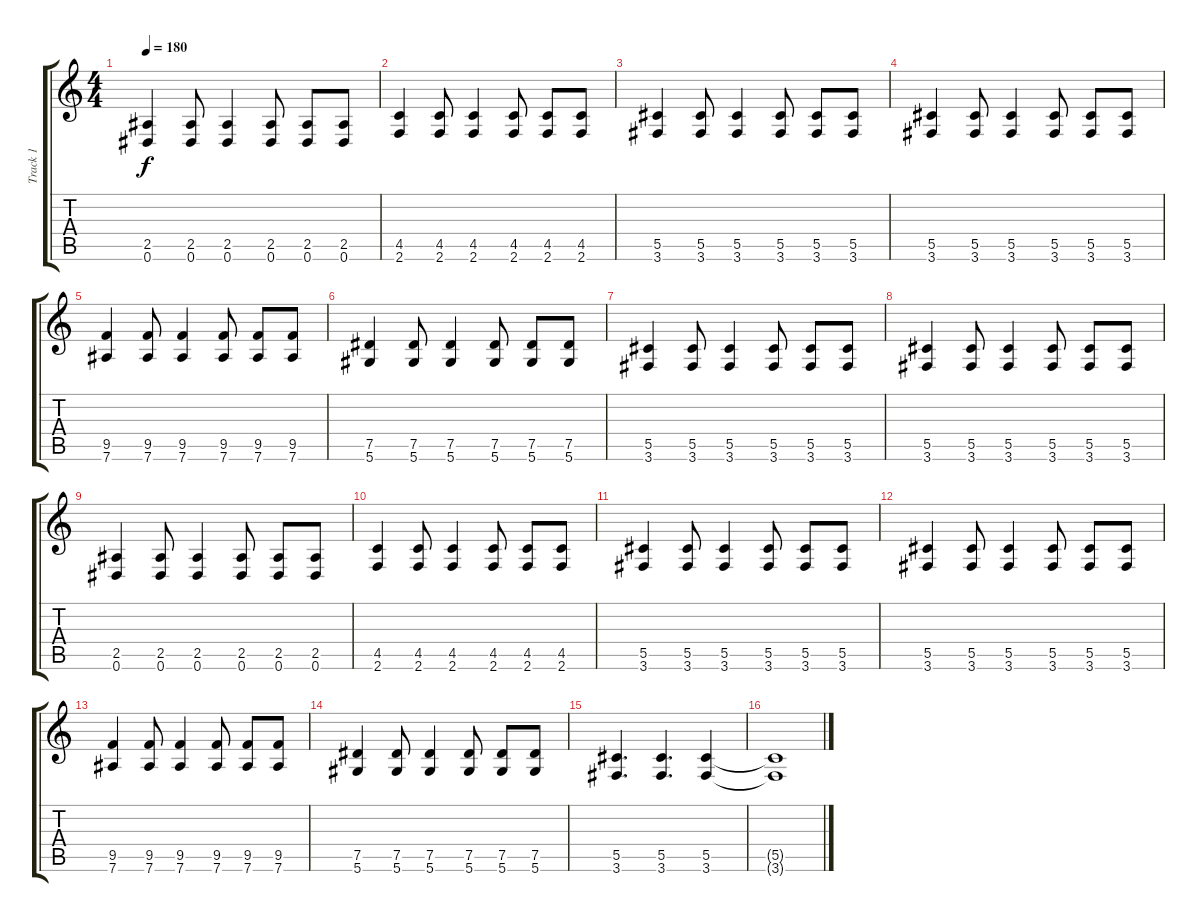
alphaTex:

\track ("Track 1" "Track 1") {instrument distortionguitar}
\staff {score tabs}
\tuning (Eb4 Bb3 Gb3 Db3 Ab2 Eb2) {hide}
\ts (4 4)
\tempo 180
\clef g2
\ks c
(2.5 0.6).4{dy f} (2.5 0.6).8 (2.5 0.6).4 (2.5 0.6).8 (2.5 0.6).8 (2.5 0.6).8 |
(4.5 2.6).4 (4.5 2.6).8 (4.5 2.6).4 (4.5 2.6).8 (4.5 2.6).8 (4.5 2.6).8 |
(5.5 3.6).4 (5.5 3.6).8 (5.5 3.6).4 (5.5 3.6).8 (5.5 3.6).8 (5.5 3.6).8 |
(5.5 3.6).4 (5.5 3.6).8 (5.5 3.6).4 (5.5 3.6).8 (5.5 3.6).8 (5.5 3.6).8 |
(9.5 7.6).4 (9.5 7.6).8 (9.5 7.6).4 (9.5 7.6).8 (9.5 7.6).8 (9.5 7.6).8 |
(7.5 5.6).4 (7.5 5.6).8 (7.5 5.6).4 (7.5 5.6).8 (7.5 5.6).8 (7.5 5.6).8 |
(5.5 3.6).4 (5.5 3.6).8 (5.5 3.6).4 (5.5 3.6).8 (5.5 3.6).8 (5.5 3.6).8 |
(5.5 3.6).4 (5.5 3.6).8 (5.5 3.6).4 (5.5 3.6).8 (5.5 3.6).8 (5.5 3.6).8 |
(2.5 0.6).4 (2.5 0.6).8 (2.5 0.6).4 (2.5 0.6).8 (2.5 0.6).8 (2.5 0.6).8 |
(4.5 2.6).4 (4.5 2.6).8 (4.5 2.6).4 (4.5 2.6).8 (4.5 2.6).8 (4.5 2.6).8 |
(5.5 3.6).4 (5.5 3.6).8 (5.5 3.6).4 (5.5 3.6).8 (5.5 3.6).8 (5.5 3.6).8 |
(5.5 3.6).4 (5.5 3.6).8 (5.5 3.6).4 (5.5 3.6).8 (5.5 3.6).8 (5.5 3.6).8 |
(9.5 7.6).4 (9.5 7.6).8 (9.5 7.6).4 (9.5 7.6).8 (9.5 7.6).8 (9.5 7.6).8 |
(7.5 5.6).4 (7.5 5.6).8 (7.5 5.6).4 (7.5 5.6).8 (7.5 5.6).8 (7.5 5.6).8 |
(5.5 3.6).4{d} (5.5 3.6).4{d} (5.5 3.6).4 |
(5.5{t} 3.6{t}).1
